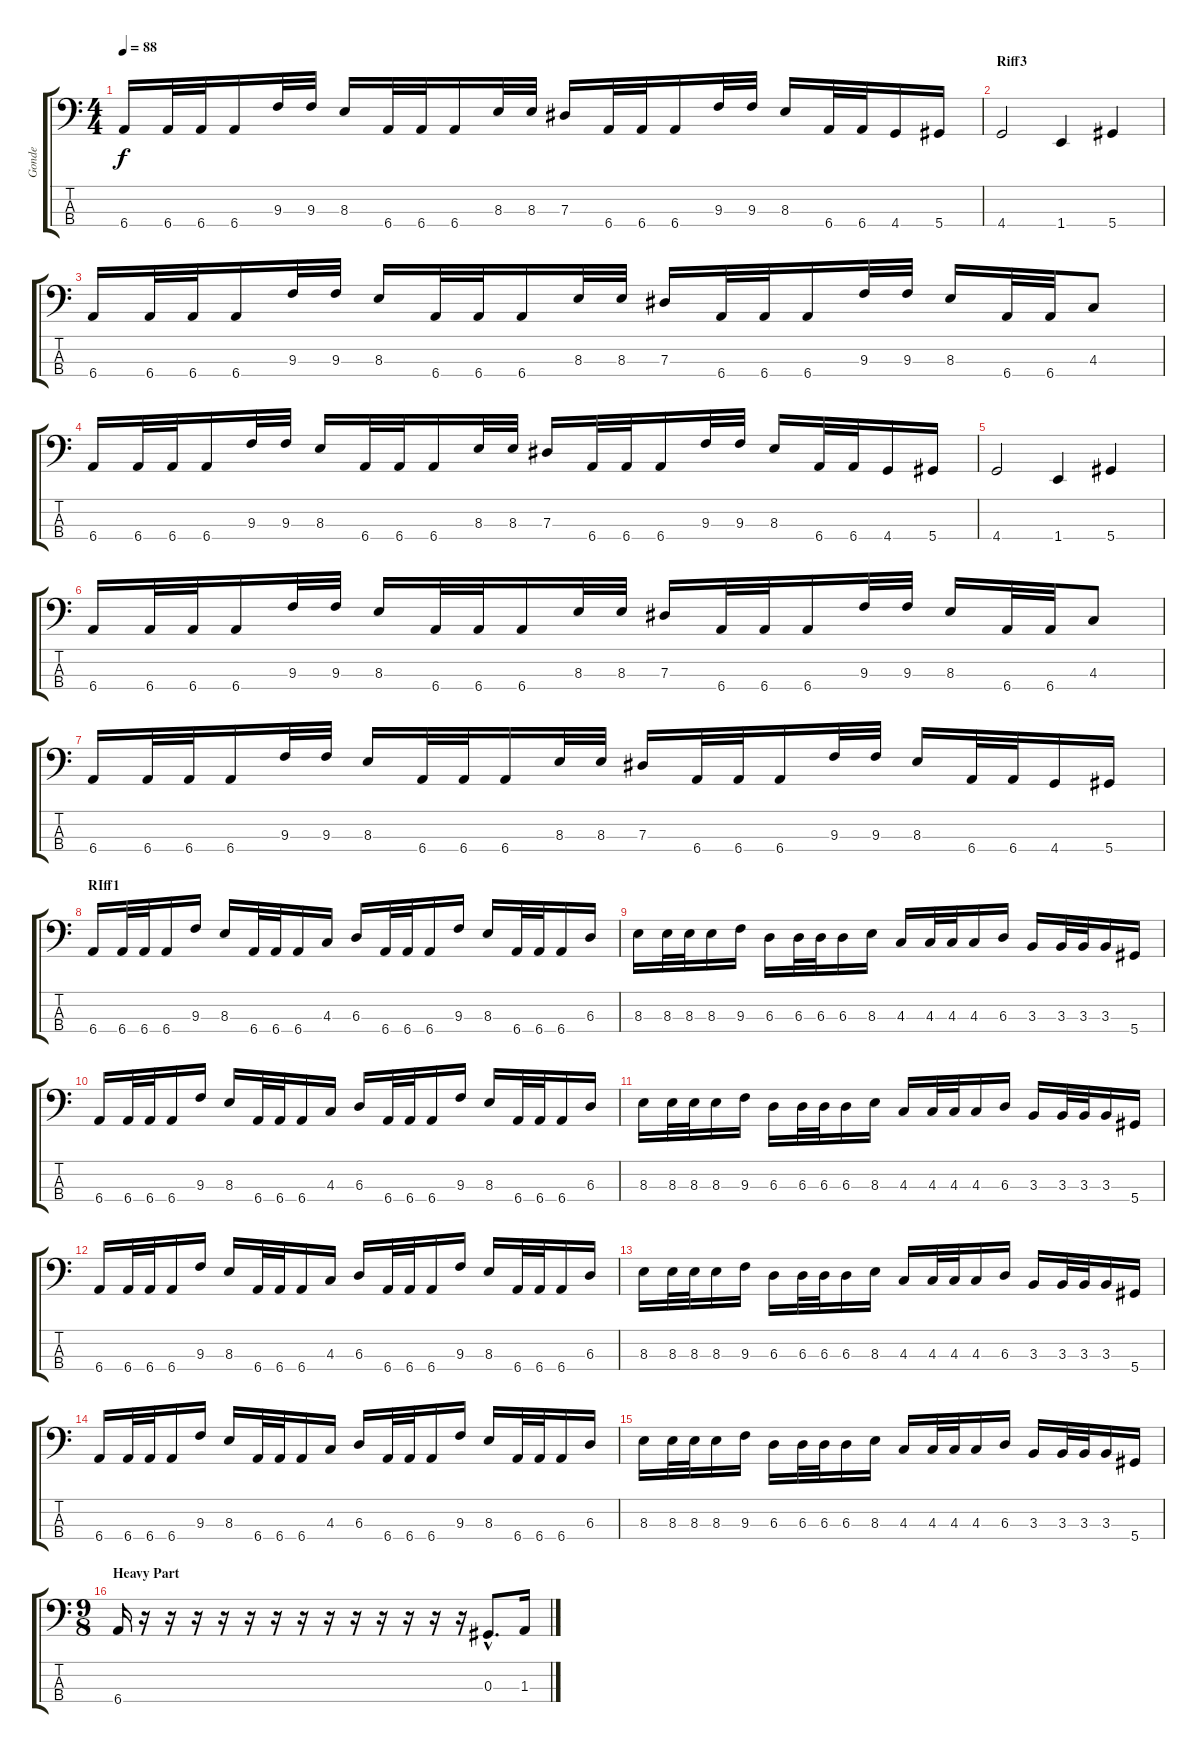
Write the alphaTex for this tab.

\track ("Gonde" "Gonde") {instrument electricbasspick}
\staff {score tabs}
\tuning (Gb2 Db2 Ab1 Eb1) {hide}
\ts (4 4)
\tempo 88
\clef f4
\ks c
6.4.16{dy f} 6.4.32 6.4.32 6.4.16 9.3.32 9.3.32 8.3.16 6.4.32 6.4.32 6.4.16 8.3.32 8.3.32 7.3.16 6.4.32 6.4.32 6.4.16 9.3.32 9.3.32 8.3.16 6.4.32 6.4.32 4.4.16 5.4.16 |
\section ("" "Riff3")
4.4.2 1.4.4 5.4.4 |
6.4.16 6.4.32 6.4.32 6.4.16 9.3.32 9.3.32 8.3.16 6.4.32 6.4.32 6.4.16 8.3.32 8.3.32 7.3.16 6.4.32 6.4.32 6.4.16 9.3.32 9.3.32 8.3.16 6.4.32 6.4.32 4.3.8 |
6.4.16 6.4.32 6.4.32 6.4.16 9.3.32 9.3.32 8.3.16 6.4.32 6.4.32 6.4.16 8.3.32 8.3.32 7.3.16 6.4.32 6.4.32 6.4.16 9.3.32 9.3.32 8.3.16 6.4.32 6.4.32 4.4.16 5.4.16 |
4.4.2 1.4.4 5.4.4 |
6.4.16 6.4.32 6.4.32 6.4.16 9.3.32 9.3.32 8.3.16 6.4.32 6.4.32 6.4.16 8.3.32 8.3.32 7.3.16 6.4.32 6.4.32 6.4.16 9.3.32 9.3.32 8.3.16 6.4.32 6.4.32 4.3.8 |
6.4.16 6.4.32 6.4.32 6.4.16 9.3.32 9.3.32 8.3.16 6.4.32 6.4.32 6.4.16 8.3.32 8.3.32 7.3.16 6.4.32 6.4.32 6.4.16 9.3.32 9.3.32 8.3.16 6.4.32 6.4.32 4.4.16 5.4.16 |
\section ("" "RIff1")
6.4.16 6.4.32 6.4.32 6.4.16 9.3.16 8.3.16 6.4.32 6.4.32 6.4.16 4.3.16 6.3.16 6.4.32 6.4.32 6.4.16 9.3.16 8.3.16 6.4.32 6.4.32 6.4.16 6.3.16 |
8.3.16 8.3.32 8.3.32 8.3.16 9.3.16 6.3.16 6.3.32 6.3.32 6.3.16 8.3.16 4.3.16 4.3.32 4.3.32 4.3.16 6.3.16 3.3.16 3.3.32 3.3.32 3.3.16 5.4.16 |
6.4.16 6.4.32 6.4.32 6.4.16 9.3.16 8.3.16 6.4.32 6.4.32 6.4.16 4.3.16 6.3.16 6.4.32 6.4.32 6.4.16 9.3.16 8.3.16 6.4.32 6.4.32 6.4.16 6.3.16 |
8.3.16 8.3.32 8.3.32 8.3.16 9.3.16 6.3.16 6.3.32 6.3.32 6.3.16 8.3.16 4.3.16 4.3.32 4.3.32 4.3.16 6.3.16 3.3.16 3.3.32 3.3.32 3.3.16 5.4.16 |
6.4.16 6.4.32 6.4.32 6.4.16 9.3.16 8.3.16 6.4.32 6.4.32 6.4.16 4.3.16 6.3.16 6.4.32 6.4.32 6.4.16 9.3.16 8.3.16 6.4.32 6.4.32 6.4.16 6.3.16 |
8.3.16 8.3.32 8.3.32 8.3.16 9.3.16 6.3.16 6.3.32 6.3.32 6.3.16 8.3.16 4.3.16 4.3.32 4.3.32 4.3.16 6.3.16 3.3.16 3.3.32 3.3.32 3.3.16 5.4.16 |
6.4.16 6.4.32 6.4.32 6.4.16 9.3.16 8.3.16 6.4.32 6.4.32 6.4.16 4.3.16 6.3.16 6.4.32 6.4.32 6.4.16 9.3.16 8.3.16 6.4.32 6.4.32 6.4.16 6.3.16 |
8.3.16 8.3.32 8.3.32 8.3.16 9.3.16 6.3.16 6.3.32 6.3.32 6.3.16 8.3.16 4.3.16 4.3.32 4.3.32 4.3.16 6.3.16 3.3.16 3.3.32 3.3.32 3.3.16 5.4.16 |
\ts (9 8)
\section ("" "Heavy Part")
6.4.16 r.16 r.16 r.16 r.16 r.16 r.16 r.16 r.16 r.16 r.16 r.16 r.16 r.16 0.3{hac}.8{d} 1.3.16
